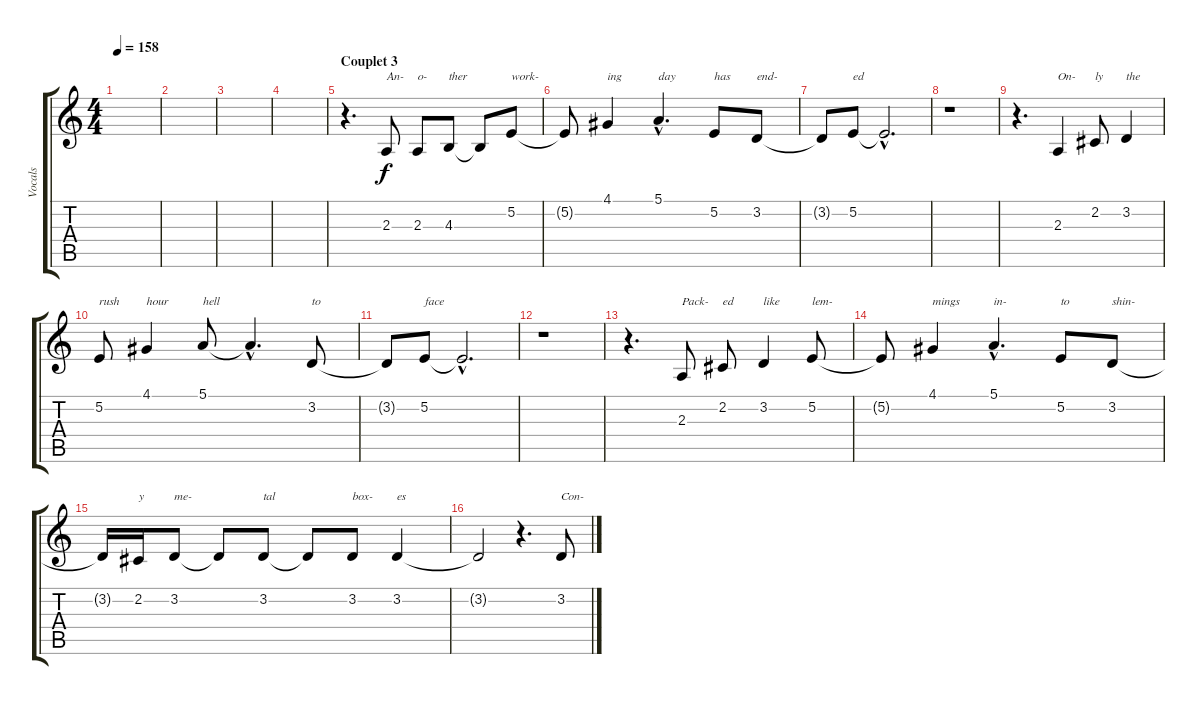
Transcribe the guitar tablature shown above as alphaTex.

\track ("Vocals" "Vocals") {instrument clarinet}
\staff {score tabs}
\tuning (E4 B3 G3 D3 A2 E2) {hide}
\ts (4 4)
\tempo 158
\clef g2
\ks c
|
|
|
|
\section ("" "Couplet 3")
r.4{d instrument tenorsax} 2.3.8{txt "An-"} 2.3.8{txt "o-"} 4.3.8{txt "ther"} 4.3{t}.8 5.2.8{txt "work-"} |
5.2{t}.8 4.1.4{txt "ing"} 5.1{hac}.4{d txt "day"} 5.2.8{txt "has"} 3.2.8{txt "end-"} |
3.2{t}.8 5.2.8{txt "ed"} 5.2{hac t}.2{d} |
r.1 |
r.4{d} 2.3.4{txt "On-"} 2.2.8{txt "ly"} 3.2.4{txt "the"} |
5.2.8{txt "rush"} 4.1.4{txt "hour"} 5.1.8{txt "hell"} 5.1{hac t}.4{d} 3.2.8{txt "to"} |
3.2{t}.8 5.2.8{txt "face"} 5.2{hac t}.2{d} |
r.1 |
r.4{d} 2.3.8{txt "Pack-"} 2.2.8{txt "ed"} 3.2.4{txt "like"} 5.2.8{txt "lem-"} |
5.2{t}.8 4.1.4{txt "mings"} 5.1{hac}.4{d txt "in-"} 5.2.8{txt "to"} 3.2.8{txt "shin-"} |
3.2{t}.16 2.2.16{txt "y"} 3.2.8{txt "me-"} 3.2{t}.8 3.2.8{txt "tal"} 3.2{t}.8 3.2.8{txt "box-"} 3.2.4{txt "es"} |
3.2{t}.2 r.4{d} 3.2.8{txt "Con-"}
